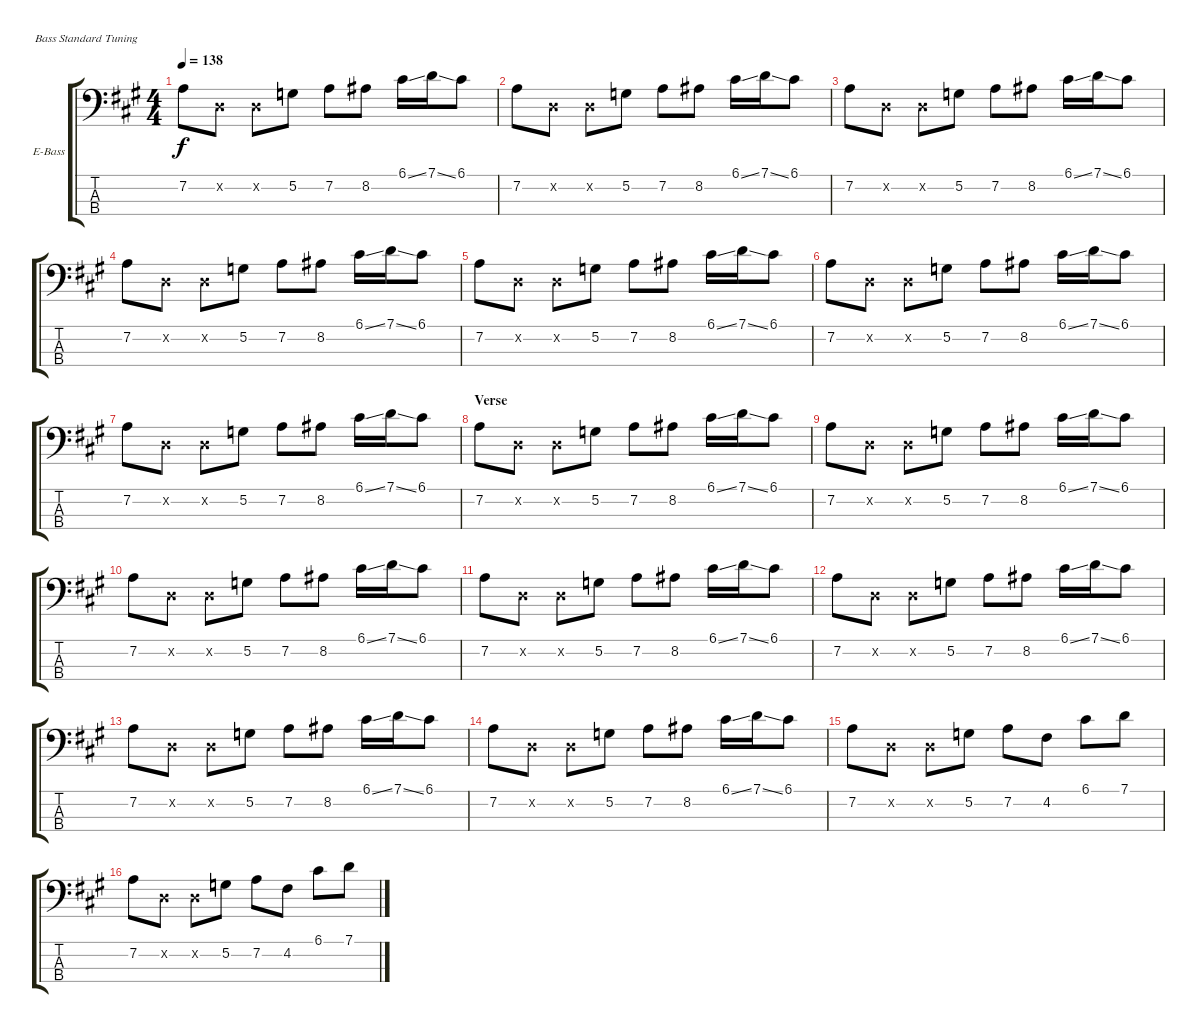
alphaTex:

\defaultSystemsLayout 4
\bracketExtendMode groupsimilarinstruments
\firstSystemTrackNameOrientation horizontal
\otherSystemsTrackNameOrientation horizontal
\track ("Electric Bass" "E-Bass") {instrument electricbassfinger}
\staff {score tabs}
\tuning (G2 D2 A1 E1)
\ts (4 4)
\tempo 138
\clef f4
\scale
1.07062
\ks a
7.2.8{dy f} 0.2{x}.8 0.2{x}.8 5.2.8 7.2.8 8.2.8 6.1{ss}.16 7.1{ss}.16 6.1.8 |
\scale
0.929382 7.2.8 0.2{x}.8 0.2{x}.8 5.2.8 7.2.8 8.2.8 6.1{ss}.16 7.1{ss}.16 6.1.8 |
\scale
1.07062 7.2.8 0.2{x}.8 0.2{x}.8 5.2.8 7.2.8 8.2.8 6.1{ss}.16 7.1{ss}.16 6.1.8 |
\scale
0.929382 7.2.8 0.2{x}.8 0.2{x}.8 5.2.8 7.2.8 8.2.8 6.1{ss}.16 7.1{ss}.16 6.1.8 |
\scale
1.07062 7.2.8 0.2{x}.8 0.2{x}.8 5.2.8 7.2.8 8.2.8 6.1{ss}.16 7.1{ss}.16 6.1.8 |
\scale
0.929382 7.2.8 0.2{x}.8 0.2{x}.8 5.2.8 7.2.8 8.2.8 6.1{ss}.16 7.1{ss}.16 6.1.8 |
\scale
1.07062 7.2.8 0.2{x}.8 0.2{x}.8 5.2.8 7.2.8 8.2.8 6.1{ss}.16 7.1{ss}.16 6.1.8 |
\section ("" "Verse")
\scale
0.929382 7.2.8 0.2{x}.8 0.2{x}.8 5.2.8 7.2.8 8.2.8 6.1{ss}.16 7.1{ss}.16 6.1.8 |
\scale
1.07062 7.2.8 0.2{x}.8 0.2{x}.8 5.2.8 7.2.8 8.2.8 6.1{ss}.16 7.1{ss}.16 6.1.8 |
\scale
0.929382 7.2.8 0.2{x}.8 0.2{x}.8 5.2.8 7.2.8 8.2.8 6.1{ss}.16 7.1{ss}.16 6.1.8 |
\scale
1.07062 7.2.8 0.2{x}.8 0.2{x}.8 5.2.8 7.2.8 8.2.8 6.1{ss}.16 7.1{ss}.16 6.1.8 |
\scale
0.929382 7.2.8 0.2{x}.8 0.2{x}.8 5.2.8 7.2.8 8.2.8 6.1{ss}.16 7.1{ss}.16 6.1.8 |
\scale
1.07062 7.2.8 0.2{x}.8 0.2{x}.8 5.2.8 7.2.8 8.2.8 6.1{ss}.16 7.1{ss}.16 6.1.8 |
\scale
0.929382 7.2.8 0.2{x}.8 0.2{x}.8 5.2.8 7.2.8 8.2.8 6.1{ss}.16 7.1{ss}.16 6.1.8 |
\scale
1.07062 7.2.8 0.2{x}.8 0.2{x}.8 5.2.8 7.2.8 4.2.8 6.1.8 7.1.8 |
\scale
0.929382 7.2.8 0.2{x}.8 0.2{x}.8 5.2.8 7.2.8 4.2.8 6.1.8 7.1.8
